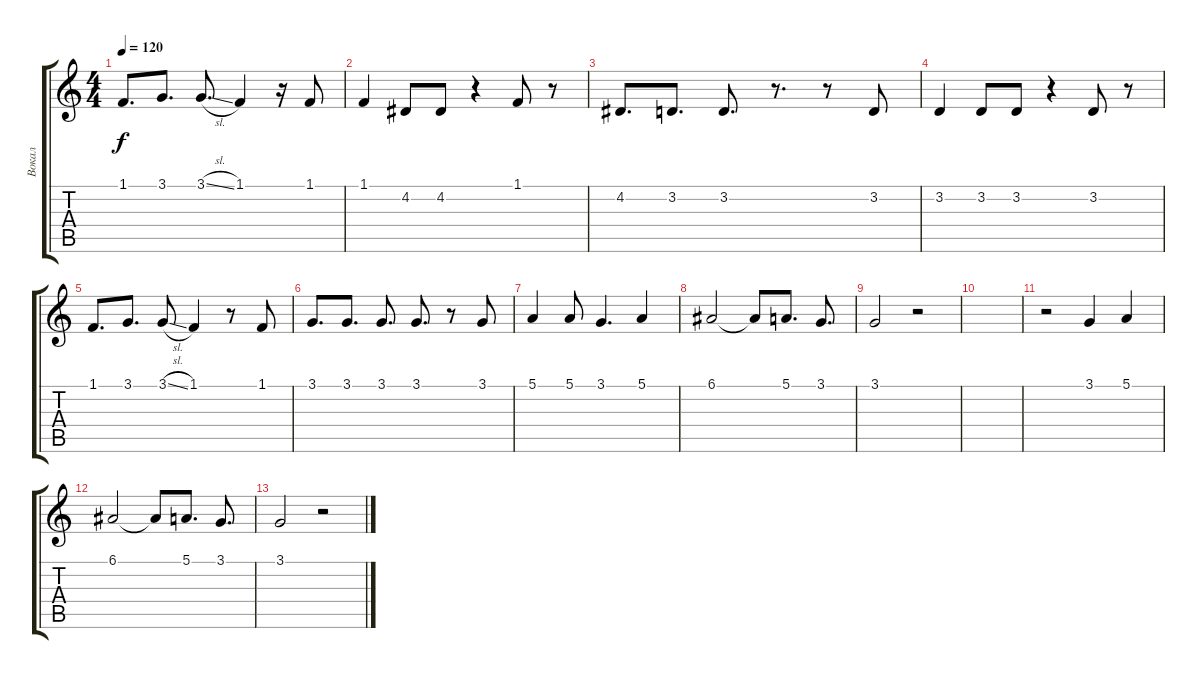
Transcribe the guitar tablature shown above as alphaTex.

\track ("Вокал" "Вокал") {instrument lead6voice}
\staff {score tabs}
\tuning (E4 B3 G3 D3 A2 E2) {hide}
\ts (4 4)
\tempo 120
\clef g2
\ks c
1.1.8{d dy f} 3.1.8{d} 3.1{sl}.8{d} 1.1.4 r.16 1.1.8 |
1.1.4 4.2.8 4.2.8 r.4 1.1.8 r.8 |
4.2.8{d} 3.2.8{d} 3.2.8{d} r.8{d} r.8 3.2.8 |
3.2.4 3.2.8 3.2.8 r.4 3.2.8 r.8 |
1.1.8{d} 3.1.8{d} 3.1{sl}.8 1.1.4 r.8 1.1.8 |
3.1.8{d} 3.1.8{d} 3.1.8{d} 3.1.8{d} r.8 3.1.8 |
5.1.4 5.1.8 3.1.4{d} 5.1.4 |
6.1.2 6.1{t}.8 5.1.8{d} 3.1.8{d} |
3.1.2 r.2 |
|
r.2 3.1.4 5.1.4 |
6.1.2 6.1{t}.8 5.1.8{d} 3.1.8{d} |
3.1.2 r.2
